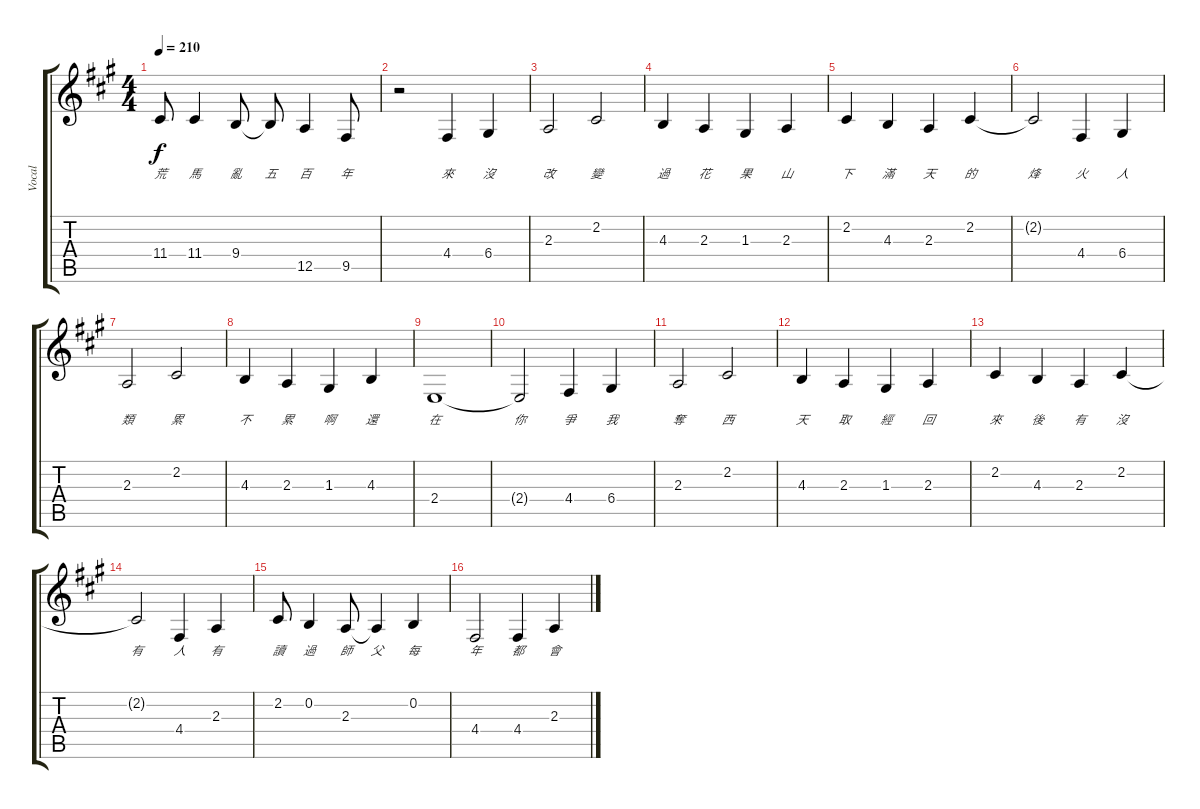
\track ("Vocal" "Vocal") {instrument harmonica}
\staff {score tabs}
\tuning (E4 B3 G3 D3 A2 E2) {hide}
\ts (4 4)
\tempo 210
\clef g2
\ks a
11.4.8{lyrics (0 "荒") lyrics (1 "") lyrics (2 "") lyrics (3 "") lyrics (4 "") dy f} 11.4.4{lyrics (0 "馬") lyrics (1 "") lyrics (2 "") lyrics (3 "") lyrics (4 "")} 9.4.8{lyrics (0 "亂") lyrics (1 "") lyrics (2 "") lyrics (3 "") lyrics (4 "")} 9.4{t}.8{lyrics (0 "五") lyrics (1 "") lyrics (2 "") lyrics (3 "") lyrics (4 "")} 12.5.4{lyrics (0 "百") lyrics (1 "") lyrics (2 "") lyrics (3 "") lyrics (4 "")} 9.5.8{lyrics (0 "年") lyrics (1 "") lyrics (2 "") lyrics (3 "") lyrics (4 "")} |
r.2 4.4.4{lyrics (0 "來") lyrics (1 "") lyrics (2 "") lyrics (3 "") lyrics (4 "")} 6.4.4{lyrics (0 "沒") lyrics (1 "") lyrics (2 "") lyrics (3 "") lyrics (4 "")} |
2.3.2{lyrics (0 "改") lyrics (1 "") lyrics (2 "") lyrics (3 "") lyrics (4 "")} 2.2.2{lyrics (0 "變") lyrics (1 "") lyrics (2 "") lyrics (3 "") lyrics (4 "")} |
4.3.4{lyrics (0 "過") lyrics (1 "") lyrics (2 "") lyrics (3 "") lyrics (4 "")} 2.3.4{lyrics (0 "花") lyrics (1 "") lyrics (2 "") lyrics (3 "") lyrics (4 "")} 1.3.4{lyrics (0 "果") lyrics (1 "") lyrics (2 "") lyrics (3 "") lyrics (4 "")} 2.3.4{lyrics (0 "山") lyrics (1 "") lyrics (2 "") lyrics (3 "") lyrics (4 "")} |
2.2.4{lyrics (0 "下") lyrics (1 "") lyrics (2 "") lyrics (3 "") lyrics (4 "")} 4.3.4{lyrics (0 "滿") lyrics (1 "") lyrics (2 "") lyrics (3 "") lyrics (4 "")} 2.3.4{lyrics (0 "天") lyrics (1 "") lyrics (2 "") lyrics (3 "") lyrics (4 "")} 2.2.4{lyrics (0 "的") lyrics (1 "") lyrics (2 "") lyrics (3 "") lyrics (4 "")} |
2.2{t}.2{lyrics (0 "烽") lyrics (1 "") lyrics (2 "") lyrics (3 "") lyrics (4 "")} 4.4.4{lyrics (0 "火") lyrics (1 "") lyrics (2 "") lyrics (3 "") lyrics (4 "")} 6.4.4{lyrics (0 "人") lyrics (1 "") lyrics (2 "") lyrics (3 "") lyrics (4 "")} |
2.3.2{lyrics (0 "類") lyrics (1 "") lyrics (2 "") lyrics (3 "") lyrics (4 "")} 2.2.2{lyrics (0 "累") lyrics (1 "") lyrics (2 "") lyrics (3 "") lyrics (4 "")} |
4.3.4{lyrics (0 "不") lyrics (1 "") lyrics (2 "") lyrics (3 "") lyrics (4 "")} 2.3.4{lyrics (0 "累") lyrics (1 "") lyrics (2 "") lyrics (3 "") lyrics (4 "")} 1.3.4{lyrics (0 "啊") lyrics (1 "") lyrics (2 "") lyrics (3 "") lyrics (4 "")} 4.3.4{lyrics (0 "還") lyrics (1 "") lyrics (2 "") lyrics (3 "") lyrics (4 "")} |
2.4.1{lyrics (0 "在") lyrics (1 "") lyrics (2 "") lyrics (3 "") lyrics (4 "")} |
2.4{t}.2{lyrics (0 "你") lyrics (1 "") lyrics (2 "") lyrics (3 "") lyrics (4 "")} 4.4.4{lyrics (0 "爭") lyrics (1 "") lyrics (2 "") lyrics (3 "") lyrics (4 "")} 6.4.4{lyrics (0 "我") lyrics (1 "") lyrics (2 "") lyrics (3 "") lyrics (4 "")} |
2.3.2{lyrics (0 "奪") lyrics (1 "") lyrics (2 "") lyrics (3 "") lyrics (4 "")} 2.2.2{lyrics (0 "西") lyrics (1 "") lyrics (2 "") lyrics (3 "") lyrics (4 "")} |
4.3.4{lyrics (0 "天") lyrics (1 "") lyrics (2 "") lyrics (3 "") lyrics (4 "")} 2.3.4{lyrics (0 "取") lyrics (1 "") lyrics (2 "") lyrics (3 "") lyrics (4 "")} 1.3.4{lyrics (0 "經") lyrics (1 "") lyrics (2 "") lyrics (3 "") lyrics (4 "")} 2.3.4{lyrics (0 "回") lyrics (1 "") lyrics (2 "") lyrics (3 "") lyrics (4 "")} |
2.2.4{lyrics (0 "來") lyrics (1 "") lyrics (2 "") lyrics (3 "") lyrics (4 "")} 4.3.4{lyrics (0 "後") lyrics (1 "") lyrics (2 "") lyrics (3 "") lyrics (4 "")} 2.3.4{lyrics (0 "有") lyrics (1 "") lyrics (2 "") lyrics (3 "") lyrics (4 "")} 2.2.4{lyrics (0 "沒") lyrics (1 "") lyrics (2 "") lyrics (3 "") lyrics (4 "")} |
2.2{t}.2{lyrics (0 "有") lyrics (1 "") lyrics (2 "") lyrics (3 "") lyrics (4 "")} 4.4.4{lyrics (0 "人") lyrics (1 "") lyrics (2 "") lyrics (3 "") lyrics (4 "")} 2.3.4{lyrics (0 "有") lyrics (1 "") lyrics (2 "") lyrics (3 "") lyrics (4 "")} |
2.2.8{lyrics (0 "讀") lyrics (1 "") lyrics (2 "") lyrics (3 "") lyrics (4 "")} 0.2.4{lyrics (0 "過") lyrics (1 "") lyrics (2 "") lyrics (3 "") lyrics (4 "")} 2.3.8{lyrics (0 "師") lyrics (1 "") lyrics (2 "") lyrics (3 "") lyrics (4 "")} 2.3{t}.4{lyrics (0 "父") lyrics (1 "") lyrics (2 "") lyrics (3 "") lyrics (4 "")} 0.2.4{lyrics (0 "每") lyrics (1 "") lyrics (2 "") lyrics (3 "") lyrics (4 "")} |
4.4.2{lyrics (0 "年") lyrics (1 "") lyrics (2 "") lyrics (3 "") lyrics (4 "")} 4.4.4{lyrics (0 "都") lyrics (1 "") lyrics (2 "") lyrics (3 "") lyrics (4 "")} 2.3.4{lyrics (0 "會") lyrics (1 "") lyrics (2 "") lyrics (3 "") lyrics (4 "")}
